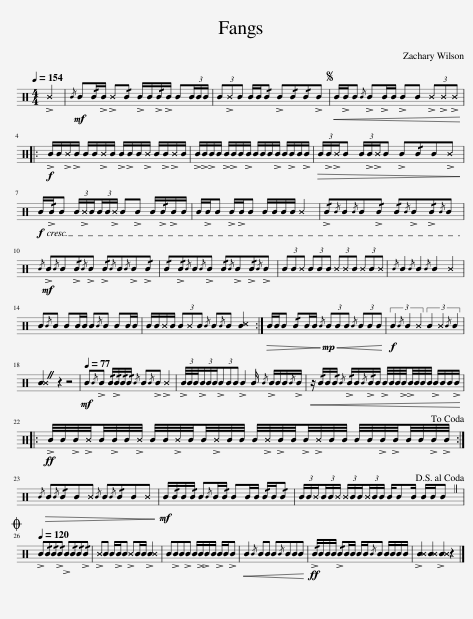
X:1
L:1/8
Q:1/4=154
M:4/4
I:linebreak $
K:C
V:1 perc
K:none
V:1
 !>!^B2 |!mf!{/B} B!/!B/!>!B/ !>!^B!/!B !>!B/B/!/!!>!B/!>!B/ B(3B/B/B/ | (3B!>!^BB B/B/!/!B !>!B!/!B!/!B!>!B |S!<(! B/!>!B/B{/B} !>!B!>!B/B/ !>!BB (3!>!^B!>!^B!>!^B!<)! |:$!f! !>!B/B/!>!^B/!>!B/ B/B/!>!^B/B/ !>!B/!>!B/B/!>!^B/ B/!>!B/!>!^B/B/ | %5
 !>!B/!>!B/!>!B/B/ !>!B/!>!B/B/!>!B/ B/B/B/!>!B/ B/!>!B/B/!>!B/ |!>(! (3B/!>!B/!>!^B/B (3B/!>!B/!>!^B/B !>!B!/!BB!>!^B!>)! |$!f! B/!/!!>!B/B (3B/!>!^B/B/(3B/B/!>!^B/ B!>!B B/!/!!>!B/!>!B/B/ | B/!>!B/B !>!B/!>!B/B B/B/B/B/ ^B2 | !/!!>!B{/B}B{/B}B!/!!>!B !/!B{/B}!>!B!/!!>!B{/B}B |$ %10
!mf!{/B} !>!B{/B}B!/!!>!B{/B}!>!B !/!!>!B{/B}B{/B}!>!B!/!!>!B | !/!B!/!!>!B{/B}B{/B}!>!B !/!B{/B}!>!B!/!!>!B{/B}!>!B | (3BB^B (3BBB (3^B^BB (3^BB^B |{/B} B2{/B} B2{/B} B2 ^B2 |$ B{/B}B BB/B/ B{/B}B BB/B/ | %15
 B/B/^B/B/ (3B^BB{/B} B{/B}B [B^c]2 :|!>(! B/B/B !/!BB/B/!>)!!mp!!<(!{/B} (3BBB{/B} (3BBB!<)! |!f! (3B2{/B} B2 ^B2 (3B2 ^B2{/B} B2 |$ [B^B]2 z2 z4 |[Q:1/4=77]!mf! B{/B}!>!B !/!B/!/!!>!B/!/!B/!/!B/{/B} B{/B}!>!B !>!^B2 | %20
 (3!>!B/4B/4B/4(3!>!B/B/B/(3!>!BBB !>!B2 B/{/B} !>!B/B/B/{/B}!>!B/ |!<(! z/ !/!B/B/!/!B/{/B} !/!!>!B/B/{/B}!/!!>!B/B/ !>!B/4B/4B/4!>!B/4!>!B/4B/4B/4B/4 !>!B/B/B/!>!B/!<)! |:$!ff! !>!B/4B/4!>!B/4!>!^B/4B/4!>!B/4B/4!>!^B/4 B/4B/4!>!^B/4B/4B/4!>!^B/4B/4B/4 B/4!>!^B/4!>!B/4B/4!>!B/4!>!^B/4B/4B/4 B/4B/4!>!B/4!>!B/4B/4B/4!>!B/4!>!B/4!dacoda! :|$!>(!{/B} B{/B}!/!BB^B{/B} B{/B}!/!BB^B!>)! |!mf! B/!/!B/B/!/!B/ B{/B}B/!/!B/ BB/B/ !/!B/B/!/!B | %25
 (3B/B/^B/(3B/B/^B/ (3^B/B/B/(3^B/B/B/ B/BB/ B/B/B!D.S.! |$O[Q:1/4=120] !>!B!/!B!/!B!/!!>!B !>!B!/!B!/!B!/!!>!B | !>!^BB B/!>!B/B !>!^BB/B/ !>![B^B]2 | B!>!BB!>!B B/!>!B/!>!B/B/ !>!B/B/!>!B |!<(! B2{/B} BB B{/B}BBB!<)! | %30
!ff! !/!!>!B/B/B/B/ !/!!>!BB/B/ B/B/{/B}B B/B/B/B/ | !>![B^B]2 [B^B]2 !>![B^B]2 z2 |] %32
